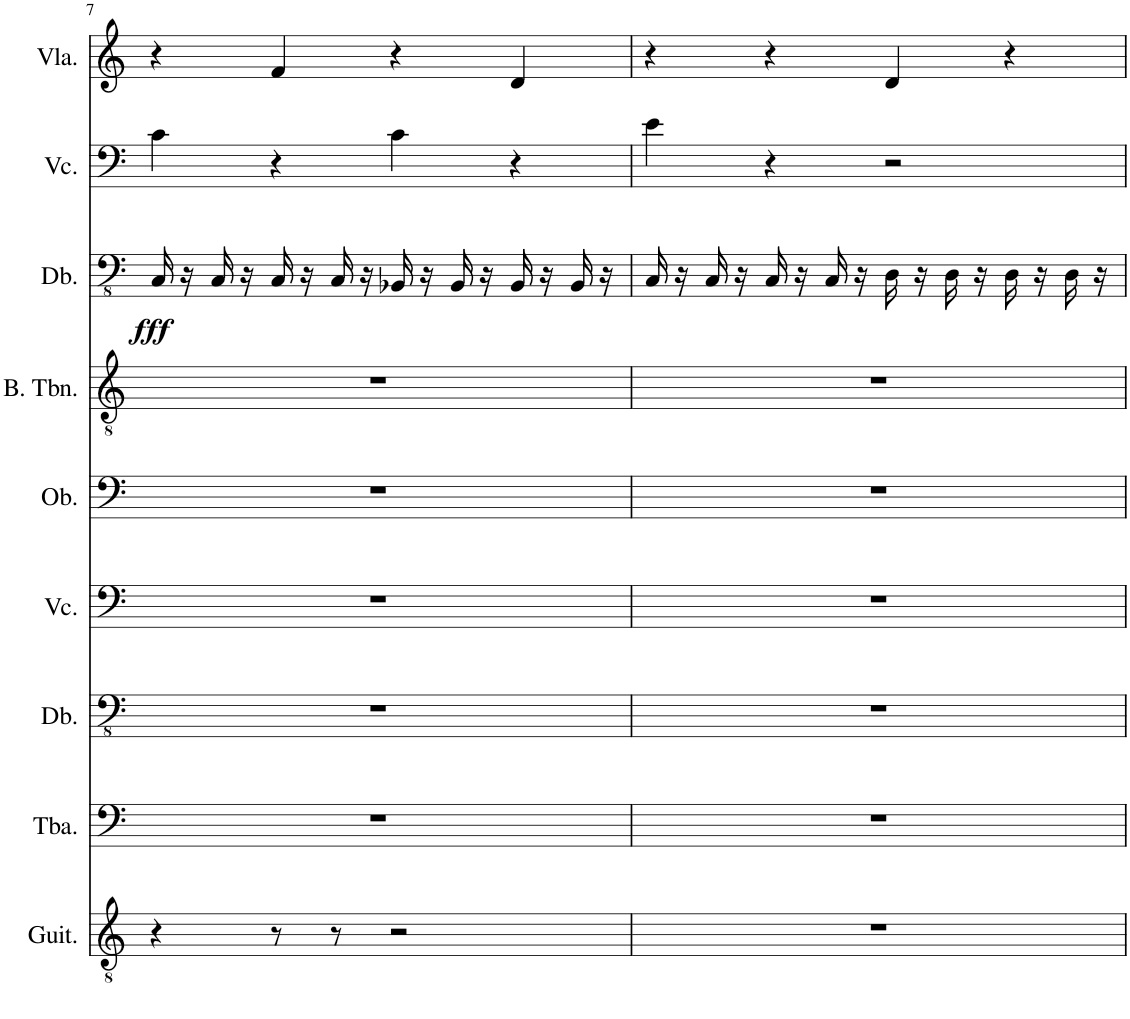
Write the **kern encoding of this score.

**kern	**kern	**kern	**kern	**kern	**kern	**kern	**dynam	**kern	**kern
*part9	*part8	*part7	*part6	*part5	*part4	*part3	*part3	*part2	*part1
*staff9	*staff8	*staff7	*staff6	*staff5	*staff4	*staff3	*staff3	*staff2	*staff1
*I"Classical Guitar	*I"Tuba	*I"Double Bass	*I"Violoncello	*I"Oboe	*I"Bass Trombone	*I"Double Bass	*	*I"Violoncello	*I"Viola
*I'Guit.	*I'Tba.	*I'Db.	*I'Vc.	*I'Ob.	*I'B. Tbn.	*I'Db.	*	*I'Vc.	*I'Vla.
!!LO:PB:g=z
*clefGv2	*clefF4	*clefFv4	*clefF4	*clefF4	*clefGv2	*clefFv4	*	*clefF4	*clefG2
*	*	*Trd7c12	*	*	*	*Trd7c12	*	*	*
*k[]	*k[]	*k[]	*k[]	*k[]	*k[]	*k[]	*	*k[]	*k[]
*M4/4	*M4/4	*M4/4	*M4/4	*M4/4	*M4/4	*M4/4	*	*M4/4	*M4/4
=7	=7	=7	=7	=7	=7	=7	=7	=7	=7
!	!	!	!	!	!	!	!LO:DY:b	!	!
4r	1r	1r	1r	1r	1r	16CC/	fff	4c\	4r
.	.	.	.	.	.	16r	.	.	.
.	.	.	.	.	.	16CC/	.	.	.
.	.	.	.	.	.	16r	.	.	.
8r	.	.	.	.	.	16CC/	.	4r	4f/
.	.	.	.	.	.	16r	.	.	.
8r	.	.	.	.	.	16CC/	.	.	.
.	.	.	.	.	.	16r	.	.	.
2r	.	.	.	.	.	16BBB-X/	.	4c\	4r
.	.	.	.	.	.	16r	.	.	.
.	.	.	.	.	.	16BBB-/	.	.	.
.	.	.	.	.	.	16r	.	.	.
.	.	.	.	.	.	16BBB-/	.	4r	4d/
.	.	.	.	.	.	16r	.	.	.
.	.	.	.	.	.	16BBB-/	.	.	.
.	.	.	.	.	.	16r	.	.	.
=8	=8	=8	=8	=8	=8	=8	=8	=8	=8
1r	1r	1r	1r	1r	1r	16CC/	.	4e\	4r
.	.	.	.	.	.	16r	.	.	.
.	.	.	.	.	.	16CC/	.	.	.
.	.	.	.	.	.	16r	.	.	.
.	.	.	.	.	.	16CC/	.	4r	4r
.	.	.	.	.	.	16r	.	.	.
.	.	.	.	.	.	16CC/	.	.	.
.	.	.	.	.	.	16r	.	.	.
.	.	.	.	.	.	16DD\	.	2r	4d/
.	.	.	.	.	.	16r	.	.	.
.	.	.	.	.	.	16DD\	.	.	.
.	.	.	.	.	.	16r	.	.	.
.	.	.	.	.	.	16DD\	.	.	4r
.	.	.	.	.	.	16r	.	.	.
.	.	.	.	.	.	16DD\	.	.	.
.	.	.	.	.	.	16r	.	.	.
=	=	=	=	=	=	=	=	=	=
*-	*-	*-	*-	*-	*-	*-	*-	*-	*-
